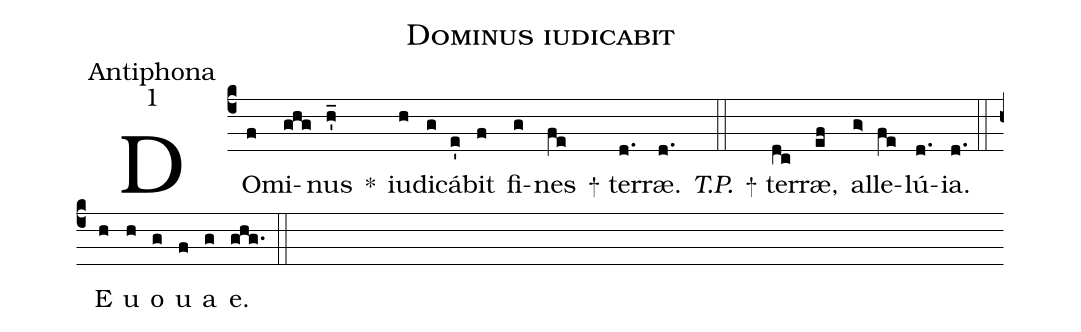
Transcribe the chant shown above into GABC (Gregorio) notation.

name:Dominus iudicabit;
office-part:Antiphona;
mode:1;
%%
(c4)
DO(f)mi(ghg)nus(h'_) *()
iu(h)di(g)cá(e')bit(f) fi(g)nes(fe) + ter(d.)ræ.(d.) <i>T.P.</i>(::)
+ ter(dc)ræ,(ef) al(g>)le(fe)lú(d.)ia.(d.) (::)
E(h) u(h) o(g) u(f) a(g) e.(ghg.) (::)
